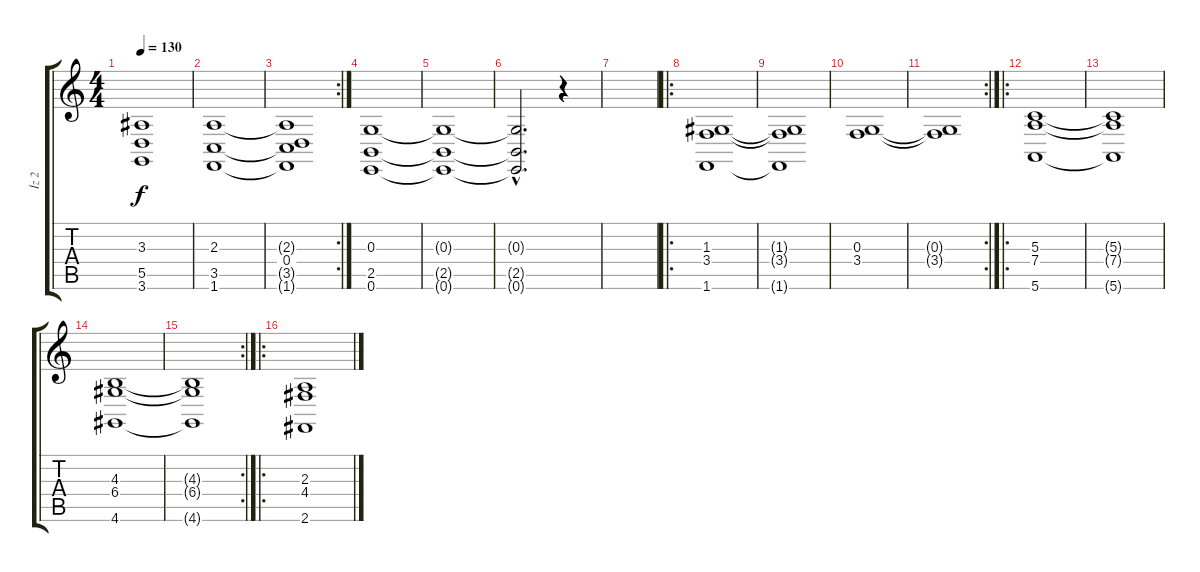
\track ("İz 2" "İz 2") {instrument stringensemble2}
\staff {score tabs}
\tuning (E4 B3 G3 D3 A2 E2) {hide}
\ts (4 4)
\tempo 130
\clef g2
\ks c
(3.3{t} 5.5{t} 3.6{t}).1{dy f} |
(2.3 3.5 1.6).1 |
\rc 2
(2.3{t} 0.4 3.5{t} 1.6{t}).1 |
(0.3 2.5 0.6).1 |
(0.3{t} 2.5{t} 0.6{t}).1 |
(0.3{hac t} 2.5{hac t} 0.6{hac t}).2{d} r.4 |
|
\ro
(1.3 3.4 1.6).1 |
(1.3{t} 3.4{t} 1.6{t}).1 |
(0.3 3.4).1 |
\rc 2
(0.3{t} 3.4{t}).1 |
\ro
(5.3 7.4 5.6).1 |
(5.3{t} 7.4{t} 5.6{t}).1 |
(4.3 6.4 4.6).1 |
\rc 2
(4.3{t} 6.4{t} 4.6{t}).1 |
\ro
(2.3 4.4 2.6).1
